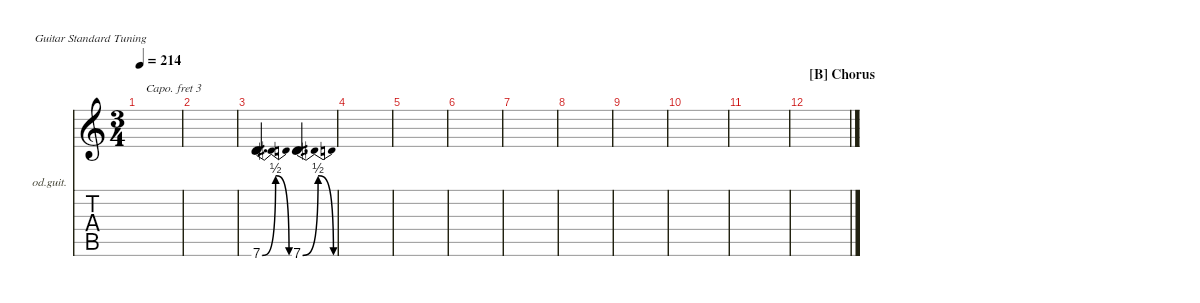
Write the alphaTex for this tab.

\hideDynamics
\bracketExtendMode nobrackets
\firstSystemTrackNameOrientation horizontal
\otherSystemsTrackNameOrientation horizontal
\track ("Overdriven Guitar" "od.guit.") {instrument overdrivenguitar}
\staff {score tabs}
\capo 3
\tuning (E4 B3 G3 D3 A2 E2)
\ts (3 4)
\tempo 214
\clef g2
\ks aminor
|
|
7.6{be (bendrelease 0 0 10.799999999999999 2 21.599999999999998 2 33.6 0)}.4{d beam Up} 7.6{be (bendrelease 0 0 10.799999999999999 2 21.599999999999998 2 33.6 0)}.4{d beam Up} |
|
|
|
|
|
|
|
|
\section ("B" "Chorus")
